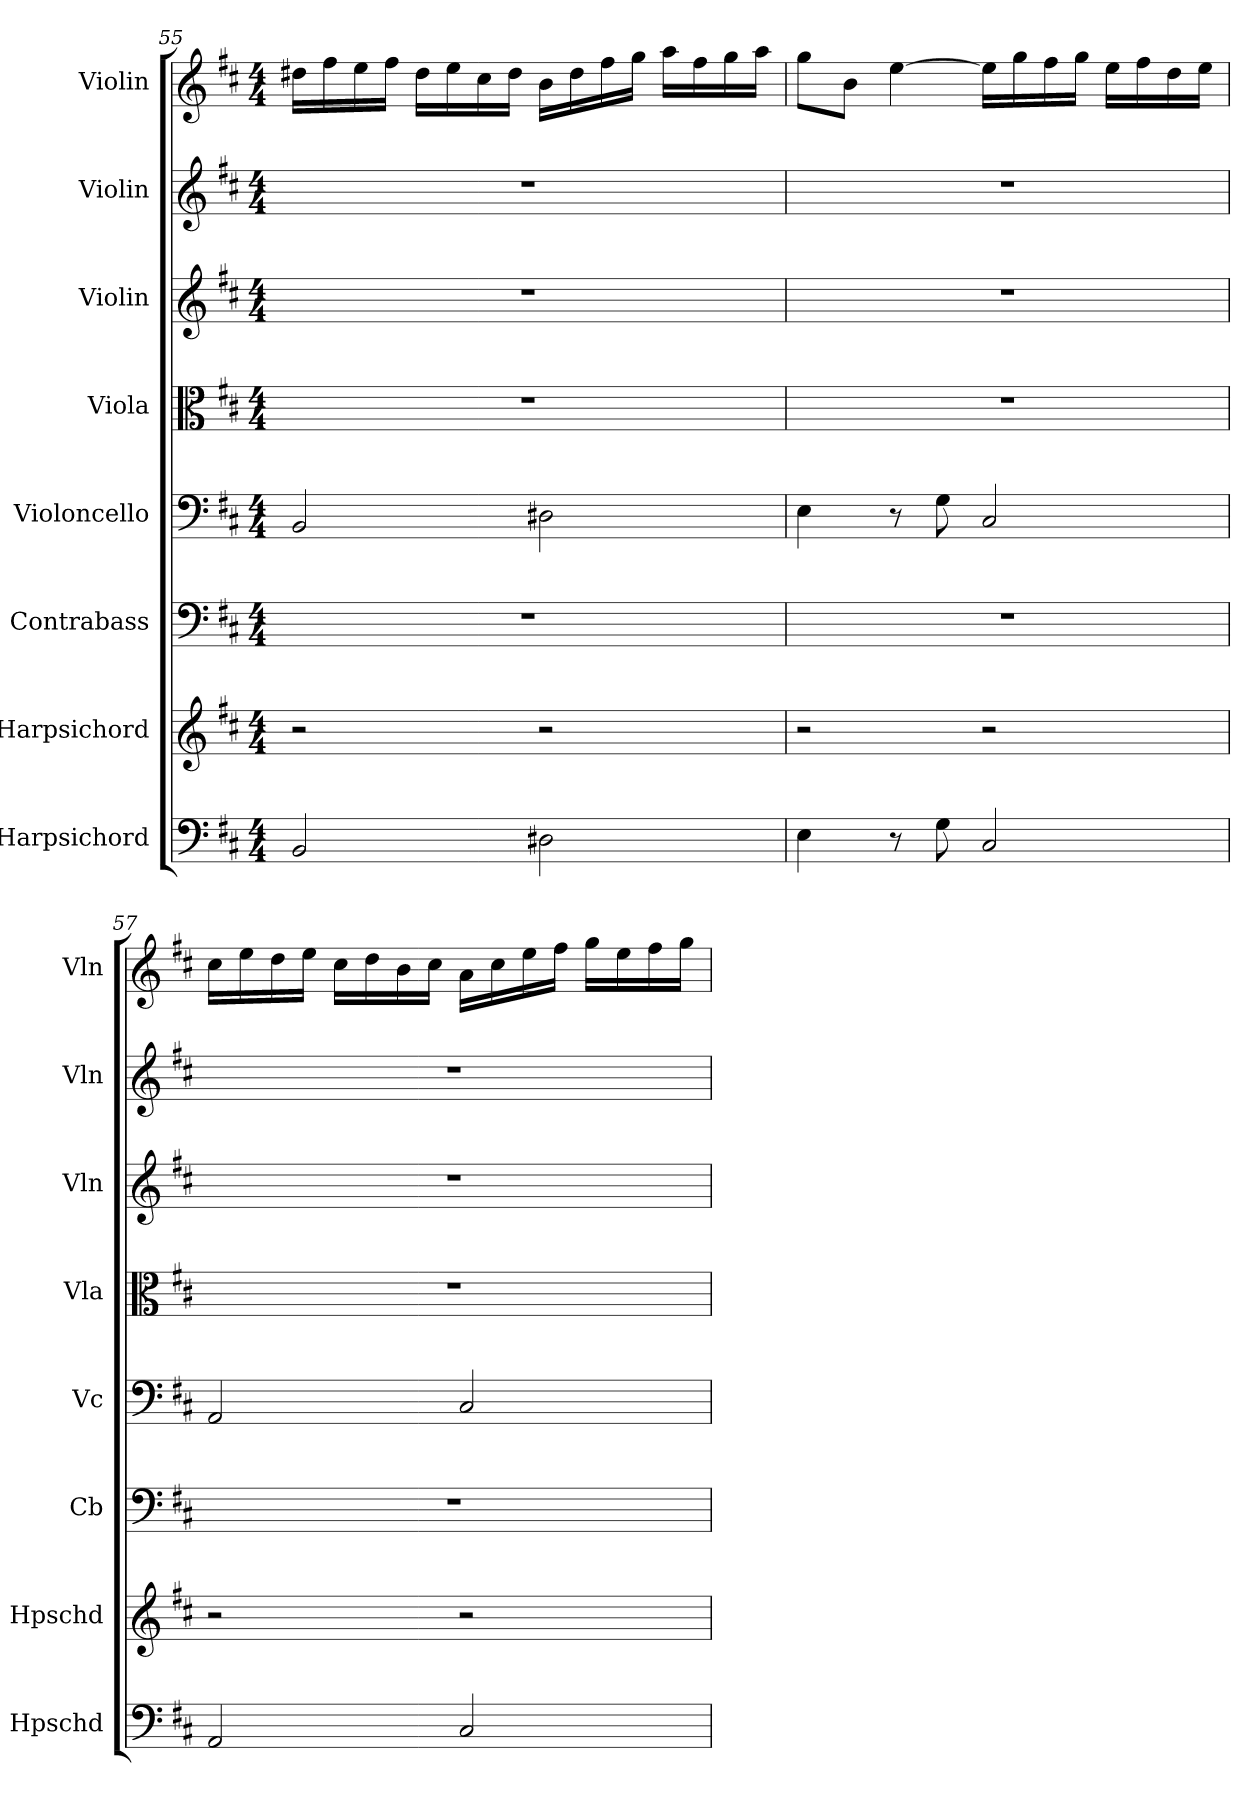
**kern	**kern	**kern	**kern	**kern	**kern	**kern	**kern
*part8	*part7	*part6	*part5	*part4	*part3	*part2	*part1
*staff8	*staff7	*staff6	*staff5	*staff4	*staff3	*staff2	*staff1
*I"Harpsichord	*I"Harpsichord	*I"Contrabass	*I"Violoncello	*I"Viola	*I"Violin	*I"Violin	*I"Violin
*I'Hpschd	*I'Hpschd	*I'Cb	*I'Vc	*I'Vla	*I'Vln	*I'Vln	*I'Vln
*clefF4	*clefG2	*clefF4	*clefF4	*clefC3	*clefG2	*clefG2	*clefG2
*k[f#c#]	*k[f#c#]	*k[f#c#]	*k[f#c#]	*k[f#c#]	*k[f#c#]	*k[f#c#]	*k[f#c#]
*M4/4	*M4/4	*M4/4	*M4/4	*M4/4	*M4/4	*M4/4	*M4/4
=55	=55	=55	=55	=55	=55	=55	=55
2BB/	2r	1r	2BB/	1r	1r	1r	16dd#X\LL
.	.	.	.	.	.	.	16ff#\
.	.	.	.	.	.	.	16ee\
.	.	.	.	.	.	.	16ff#\JJ
.	.	.	.	.	.	.	16dd#\LL
.	.	.	.	.	.	.	16ee\
.	.	.	.	.	.	.	16cc#\
.	.	.	.	.	.	.	16dd#\JJ
2D#X\	2r	.	2D#X\	.	.	.	16b\LL
.	.	.	.	.	.	.	16dd#\
.	.	.	.	.	.	.	16ff#\
.	.	.	.	.	.	.	16gg\JJ
.	.	.	.	.	.	.	16aa\LL
.	.	.	.	.	.	.	16ff#\
.	.	.	.	.	.	.	16gg\
.	.	.	.	.	.	.	16aa\JJ
=56	=56	=56	=56	=56	=56	=56	=56
4E\	2r	1r	4E\	1r	1r	1r	8gg\L
.	.	.	.	.	.	.	8b\J
8r	.	.	8r	.	.	.	[4ee\
8G\	.	.	8G\	.	.	.	.
2C#/	2r	.	2C#/	.	.	.	16ee\LL]
.	.	.	.	.	.	.	16gg\
.	.	.	.	.	.	.	16ff#\
.	.	.	.	.	.	.	16gg\JJ
.	.	.	.	.	.	.	16ee\LL
.	.	.	.	.	.	.	16ff#\
.	.	.	.	.	.	.	16dd\
.	.	.	.	.	.	.	16ee\JJ
=57	=57	=57	=57	=57	=57	=57	=57
2AA/	2r	1r	2AA/	1r	1r	1r	16cc#\LL
.	.	.	.	.	.	.	16ee\
.	.	.	.	.	.	.	16dd\
.	.	.	.	.	.	.	16ee\JJ
.	.	.	.	.	.	.	16cc#\LL
.	.	.	.	.	.	.	16dd\
.	.	.	.	.	.	.	16b\
.	.	.	.	.	.	.	16cc#\JJ
2C#/	2r	.	2C#/	.	.	.	16a\LL
.	.	.	.	.	.	.	16cc#\
.	.	.	.	.	.	.	16ee\
.	.	.	.	.	.	.	16ff#\JJ
.	.	.	.	.	.	.	16gg\LL
.	.	.	.	.	.	.	16ee\
.	.	.	.	.	.	.	16ff#\
.	.	.	.	.	.	.	16gg\JJ
=	=	=	=	=	=	=	=
*-	*-	*-	*-	*-	*-	*-	*-
